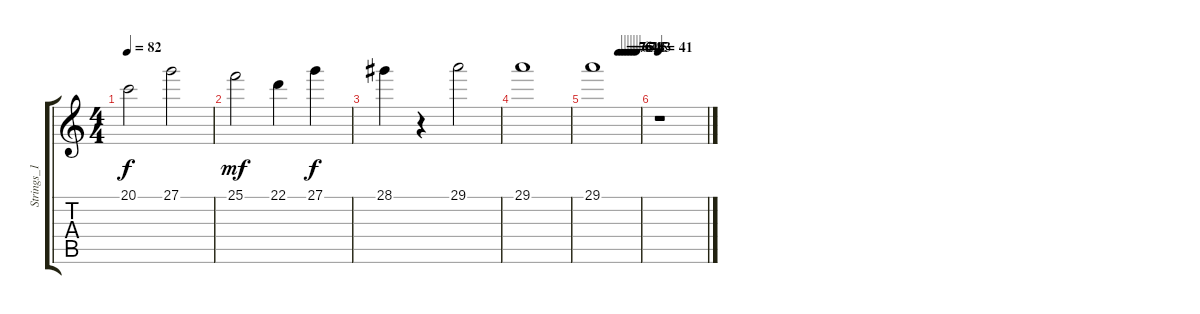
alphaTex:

\track ("Strings_1" "Strings_1") {instrument stringensemble1}
\staff {score tabs}
\tuning (E4 B3 G3 D3 A2 E2) {hide}
\ts (4 4)
\tempo 82
\clef g2
\ks c
20.1.2{dy f} 27.1.2 |
25.1.2{dy mf} 22.1.4 27.1.4{dy f} |
28.1.4 r.4 29.1.2 |
29.1.1 |
\tempo (75 0.5625)
\tempo (67 0.625)
\tempo (61 0.6875)
\tempo (54 0.75)
\tempo (48 0.8125)
\tempo (45 0.875)
\tempo (43 0.9375)
29.1.1 |
\tempo 41
r.1
